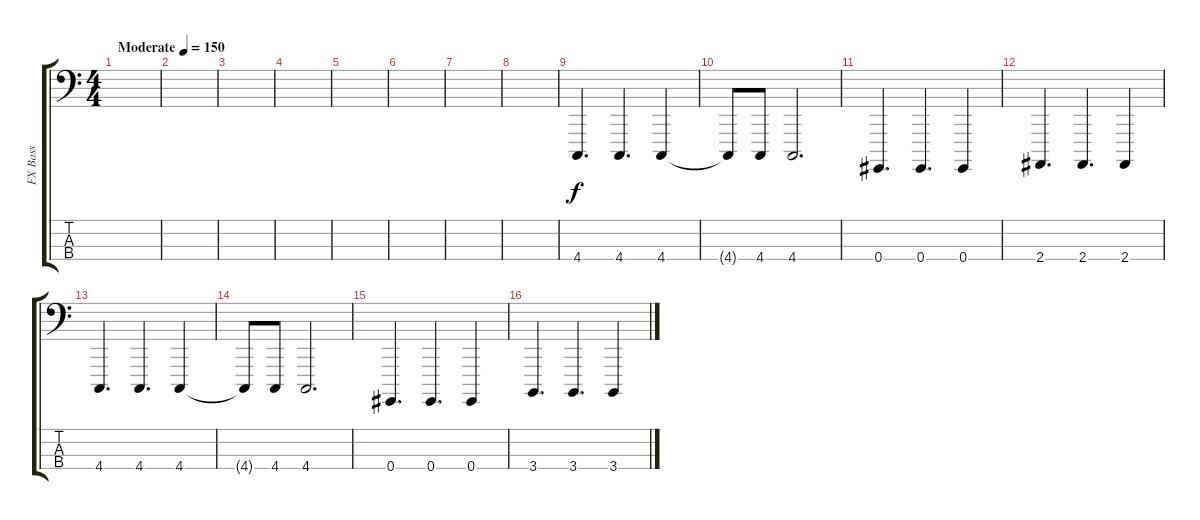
\track ("FX Bass" "FX Bass") {instrument lead8bassandlead}
\staff {score tabs}
\tuning (B1 Gb1 Db1 Ab0) {hide}
\ts (4 4)
\tempo (150 "Moderate")
\clef f4
\ks c
|
|
|
|
|
|
|
|
4.4.4{d} 4.4.4{d} 4.4.4 |
4.4{t}.8 4.4.8 4.4.2{d} |
0.4.4{d} 0.4.4{d} 0.4.4 |
2.4.4{d} 2.4.4{d} 2.4.4 |
4.4.4{d} 4.4.4{d} 4.4.4 |
4.4{t}.8 4.4.8 4.4.2{d} |
0.4.4{d} 0.4.4{d} 0.4.4 |
3.4.4{d} 3.4.4{d} 3.4.4
